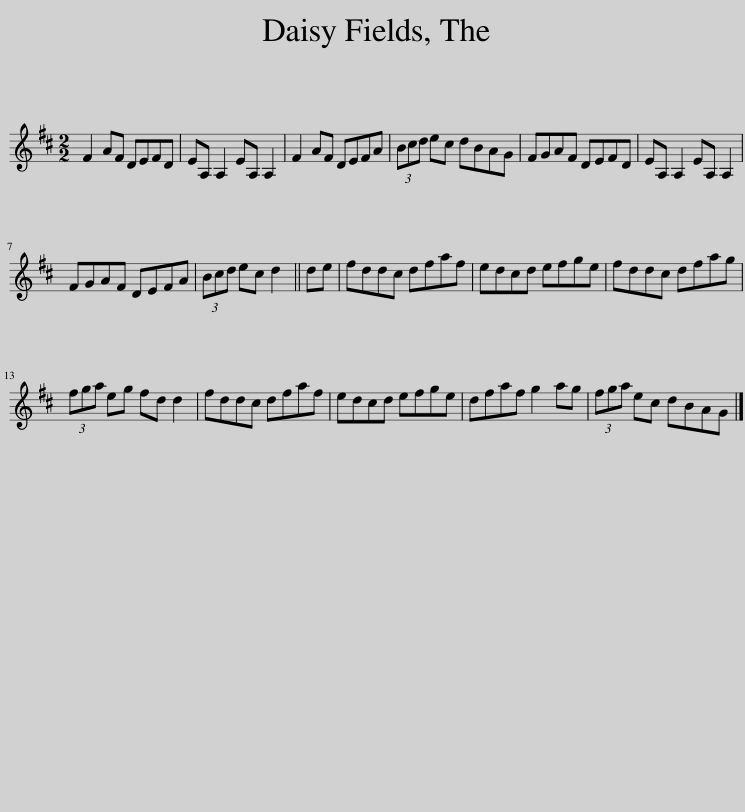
X:1
L:1/8
M:2/2
I:linebreak $
K:D
V:1 treble
V:1
 F2 AF DEFD | EA, A,2 EA, A,2 | F2 AF DEFA | (3Bcd ec dBAG | FGAF DEFD | %5
 EA, A,2 EA, A,2 |$ FGAF DEFA | (3Bcd ec d2 || de | fddc dfaf | %10
 edcd efge | fddc dfag |$ (3fga eg fd d2 | fddc dfaf | edcd efge | %15
 dfaf g2 ag | (3fga ec dBAG |] %17
